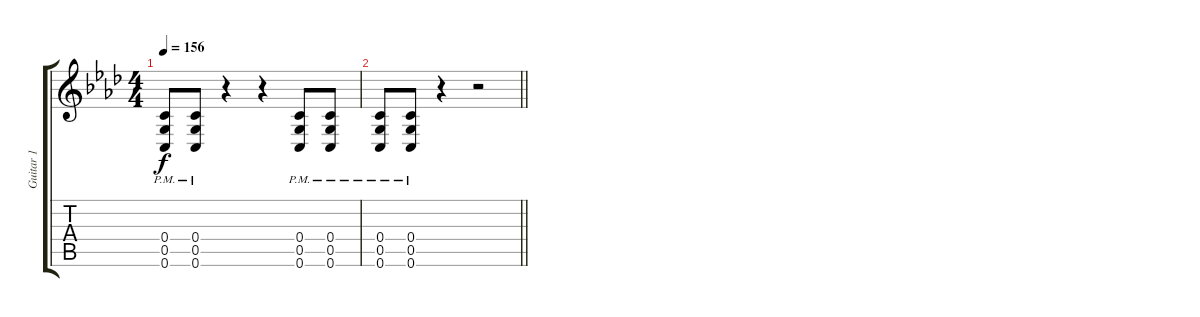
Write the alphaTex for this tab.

\track ("Guitar 1" "Guitar 1") {instrument overdrivenguitar}
\staff {score tabs}
\tuning (D4 A3 F3 C3 G2 C2) {hide}
\ts (4 4)
\tempo 156
\clef g2
\ks fminor
(0.4{pm} 0.5{pm} 0.6{pm}).8{dy f} (0.4{pm} 0.5{pm} 0.6{pm}).8 r.4 r.4 (0.4{pm} 0.5{pm} 0.6{pm}).8 (0.4{pm} 0.5{pm} 0.6{pm}).8 |
\barLineRight lightlight
(0.4{pm} 0.5{pm} 0.6{pm}).8 (0.4{pm} 0.5{pm} 0.6{pm}).8 r.4 r.2
